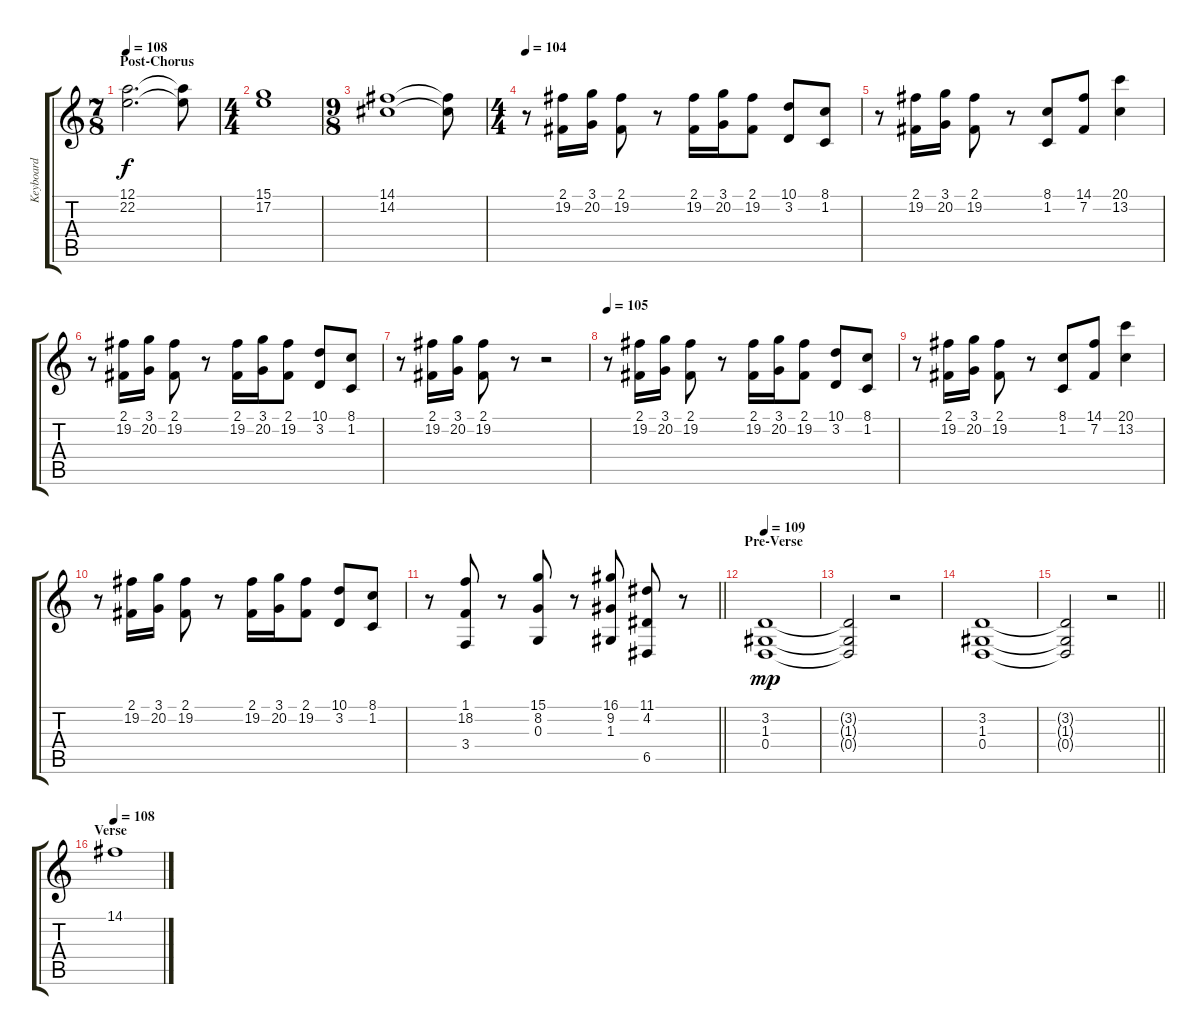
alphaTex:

\track ("Keyboard" "Keyboard") {instrument stringensemble1}
\staff {score tabs}
\tuning (E4 B3 G3 D3 A2 D2) {hide}
\ts (7 8)
\section ("" "Post-Chorus")
\tempo 108
\clef g2
\ks c
(12.1 22.2).2{d dy f instrument rockorgan} (12.1{t} 22.2{t}).8 |
\ts (4 4)
(15.1 17.2).1 |
\ts (9 8)
(14.1 14.2).1 (14.1{t} 14.2{t}).8 |
\ts (4 4)
\tempo 104
r.8{instrument stringensemble1} (2.1 19.2).16 (3.1 20.2).16 (2.1 19.2).8 r.8 (2.1 19.2).16 (3.1 20.2).16 (2.1 19.2).8 (10.1 3.2).8 (8.1 1.2).8 |
r.8 (2.1 19.2).16 (3.1 20.2).16 (2.1 19.2).8 r.8 (8.1 1.2).8 (14.1 7.2).8 (20.1 13.2).4 |
r.8 (2.1 19.2).16 (3.1 20.2).16 (2.1 19.2).8 r.8 (2.1 19.2).16 (3.1 20.2).16 (2.1 19.2).8 (10.1 3.2).8 (8.1 1.2).8 |
r.8 (2.1 19.2).16 (3.1 20.2).16 (2.1 19.2).8 r.8 r.2 |
\tempo 105
r.8 (2.1 19.2).16 (3.1 20.2).16 (2.1 19.2).8 r.8 (2.1 19.2).16 (3.1 20.2).16 (2.1 19.2).8 (10.1 3.2).8 (8.1 1.2).8 |
r.8 (2.1 19.2).16 (3.1 20.2).16 (2.1 19.2).8 r.8 (8.1 1.2).8 (14.1 7.2).8 (20.1 13.2).4 |
r.8 (2.1 19.2).16 (3.1 20.2).16 (2.1 19.2).8 r.8 (2.1 19.2).16 (3.1 20.2).16 (2.1 19.2).8 (10.1 3.2).8 (8.1 1.2).8 |
\barLineRight lightlight
r.8 (1.1 18.2 3.4).8 r.8 (15.1 8.2 0.3).8 r.8 (16.1 9.2 1.3).8 (11.1 4.2 6.5).8 r.8 |
\section ("" "Pre-Verse")
\tempo 109
(3.2 1.3 0.4).1{dy mp instrument applause} |
(3.2{t} 1.3{t} 0.4{t}).2 r.2 |
(3.2 1.3 0.4).1 |
\barLineRight lightlight
(3.2{t} 1.3{t} 0.4{t}).2 r.2 |
\section ("" "Verse")
\tempo 108
14.1.1{instrument rockorgan}
